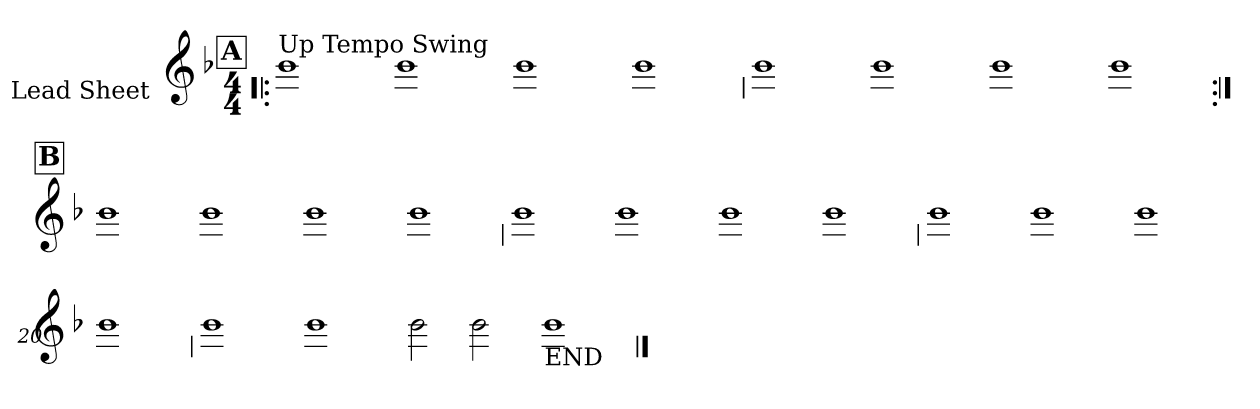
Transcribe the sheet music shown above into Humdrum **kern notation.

**kern
*part1
*staff1
*I"Lead Sheet
*stria0
*clefG2
*k[b-]
*F:
*M4/4
!!LO:REH:place=s1:a:t=A
=1!|:
!LO:TX:a:t=Up Tempo Swing
1b-
=2-
1b-
=3-
1b-
=4-
1b-
!!LO:LB:g=z
=5
1b-
=6-
1b-
=7-
1b-
=8-
1b-
!!LO:LB:g=z
!!LO:REH:place=s1:a:t=B
=9:|!
1b-
=10-
1b-
=11-
1b-
=12-
1b-
!!LO:LB:g=z
=13
1b-
=14-
1b-
=15-
1b-
=16-
1b-
!!LO:LB:g=z
=17
1b-
=18-
1b-
=19-
1b-
=20-
1b-
!!LO:LB:g=z
=21
1b-
=22-
1b-
=23-
2b-
2b-
=24-
!LO:TX:b:t=END
1b-
==
*-
